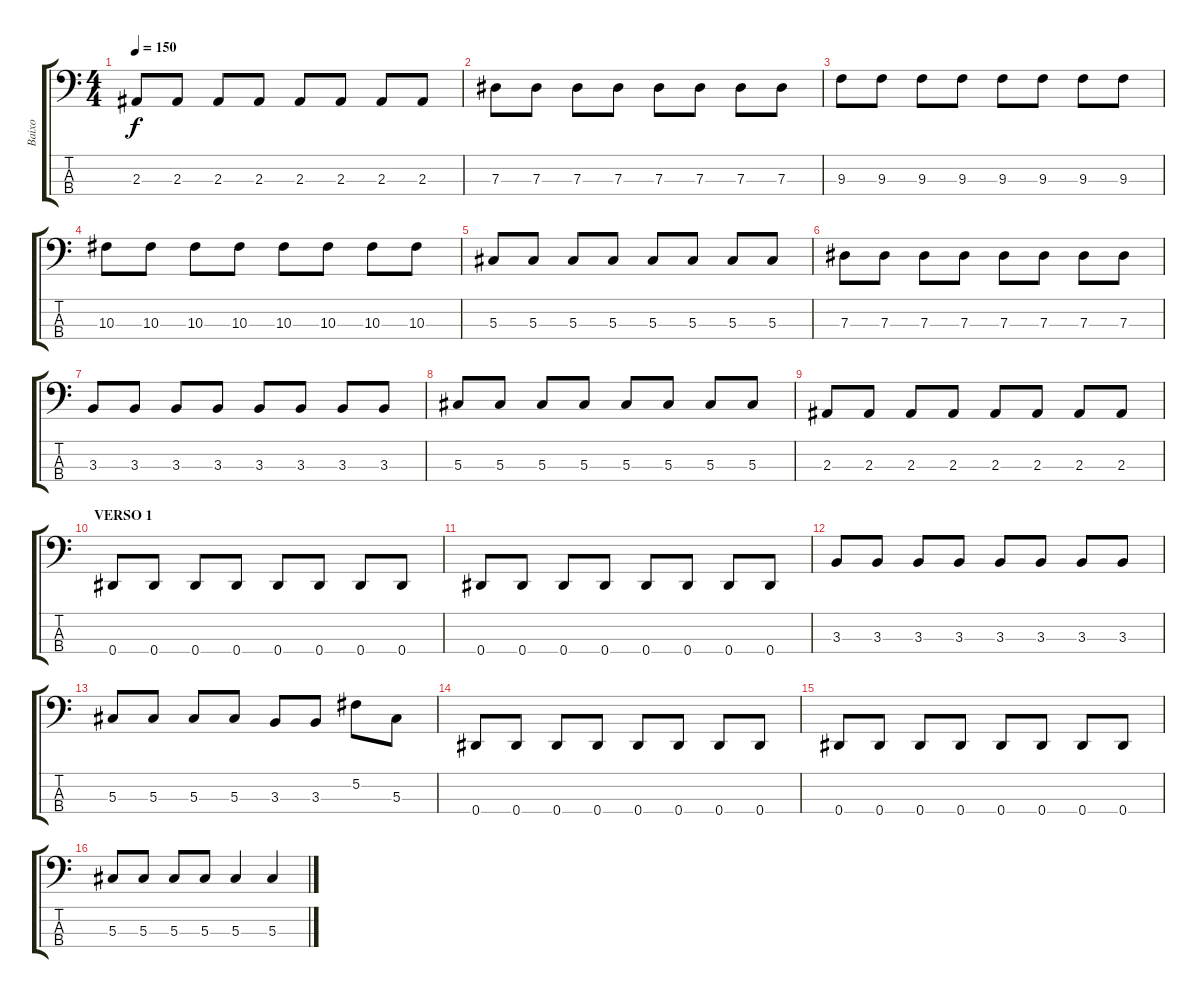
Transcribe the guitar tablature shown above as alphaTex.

\track ("Baixo" "Baixo") {instrument electricbassfinger}
\staff {score tabs}
\tuning (Gb2 Db2 Ab1 Eb1) {hide}
\ts (4 4)
\tempo 150
\clef f4
\ks c
2.3.8{dy f} 2.3.8 2.3.8 2.3.8 2.3.8 2.3.8 2.3.8 2.3.8 |
7.3.8 7.3.8 7.3.8 7.3.8 7.3.8 7.3.8 7.3.8 7.3.8 |
9.3.8 9.3.8 9.3.8 9.3.8 9.3.8 9.3.8 9.3.8 9.3.8 |
10.3.8 10.3.8 10.3.8 10.3.8 10.3.8 10.3.8 10.3.8 10.3.8 |
5.3.8 5.3.8 5.3.8 5.3.8 5.3.8 5.3.8 5.3.8 5.3.8 |
7.3.8 7.3.8 7.3.8 7.3.8 7.3.8 7.3.8 7.3.8 7.3.8 |
3.3.8 3.3.8 3.3.8 3.3.8 3.3.8 3.3.8 3.3.8 3.3.8 |
5.3.8 5.3.8 5.3.8 5.3.8 5.3.8 5.3.8 5.3.8 5.3.8 |
2.3.8 2.3.8 2.3.8 2.3.8 2.3.8 2.3.8 2.3.8 2.3.8 |
\section ("" "VERSO 1")
0.4.8 0.4.8 0.4.8 0.4.8 0.4.8 0.4.8 0.4.8 0.4.8 |
0.4.8 0.4.8 0.4.8 0.4.8 0.4.8 0.4.8 0.4.8 0.4.8 |
3.3.8 3.3.8 3.3.8 3.3.8 3.3.8 3.3.8 3.3.8 3.3.8 |
5.3.8 5.3.8 5.3.8 5.3.8 3.3.8 3.3.8 5.2.8 5.3.8 |
0.4.8 0.4.8 0.4.8 0.4.8 0.4.8 0.4.8 0.4.8 0.4.8 |
0.4.8 0.4.8 0.4.8 0.4.8 0.4.8 0.4.8 0.4.8 0.4.8 |
5.3.8 5.3.8 5.3.8 5.3.8 5.3.4 5.3.4
